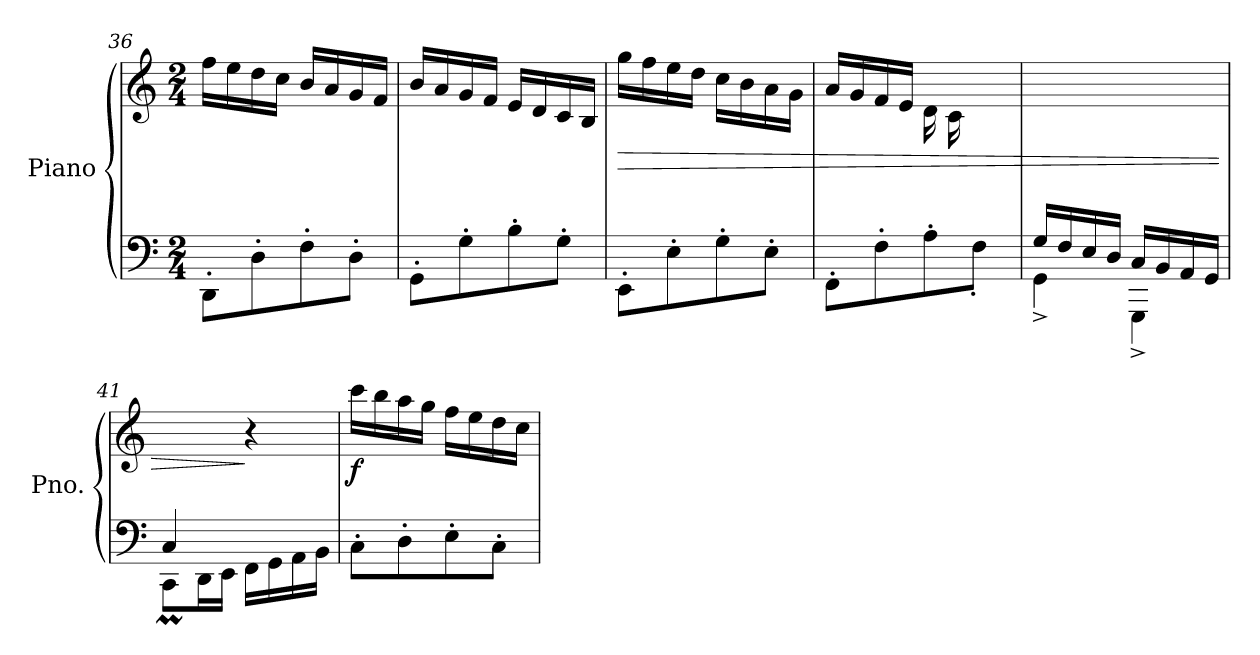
**kern	**kern	**dynam
*part1	*part1	*part1
*staff2	*staff1	*staff1/2
*I"Piano	*	*
*I'Pno.	*	*
*clefF4	*clefG2	*
*k[]	*k[]	*
*M2/4	*M2/4	*
=36	=36	=36
8DD'\L	16ff\LL	.
.	16ee\	.
8D'\	16dd\	.
.	16cc\JJ	.
8F'\	16b/LL	.
.	16a/	.
8D'\J	16g/	.
.	16f/JJ	.
!!LO:LB:g=z
=37	=37	=37
8GG'\L	16b/LL	.
.	16a/	.
8G'\	16g/	.
.	16f/JJ	.
8B'\	16e/LL	.
.	16d/	.
8G'\J	16c/	.
.	16B/JJ	.
=38	=38	=38
!	!	!LO:HP:b
8EE'\L	16gg\LL	>
.	16ff\	.
8E'\	16ee\	.
.	16dd\JJ	.
8G'\	16cc\LL	.
.	16b\	.
8E'\J	16a\	.
.	16g\JJ	.
=39	=39	=39
*^	*	*
4.ryy	8FF'\L	16a/LL	.
.	.	16g/	.
.	8F'\	16f/	.
.	.	16e/JJ	.
.	8A'\	16d\LL	.
.	.	16c\	.
16B/	8F'\J	8ryy	.
16A/JJ	.	.	.
=40	=40	=40	=40
16G/LL	4GG^\	2ryy	.
16F/	.	.	.
16E/	.	.	.
16D/JJ	.	.	.
16C/LL	4GGG^\	.	.
16BB/	.	.	.
16AA/	.	.	.
16GG/JJ	.	.	.
=41	=41	=41	=41
4C/	8CCM\L	4ryy	.
.	16DD\L	.	.
.	16EE\JJ	.	.
4ryy	16FF\LL	4r	]
.	16GG\	.	.
.	16AA\	.	.
.	16BB\JJ	.	.
=42	=42	=42	=42
!	!	!	!LO:DY:b
*v	*v	*	*
8C'\L	16ccc\LL	f
.	16bb\	.
8D'\	16aa\	.
.	16gg\JJ	.
8E'\	16ff\LL	.
.	16ee\	.
8C'\J	16dd\	.
.	16cc\JJ	.
=	=	=
*-	*-	*-
